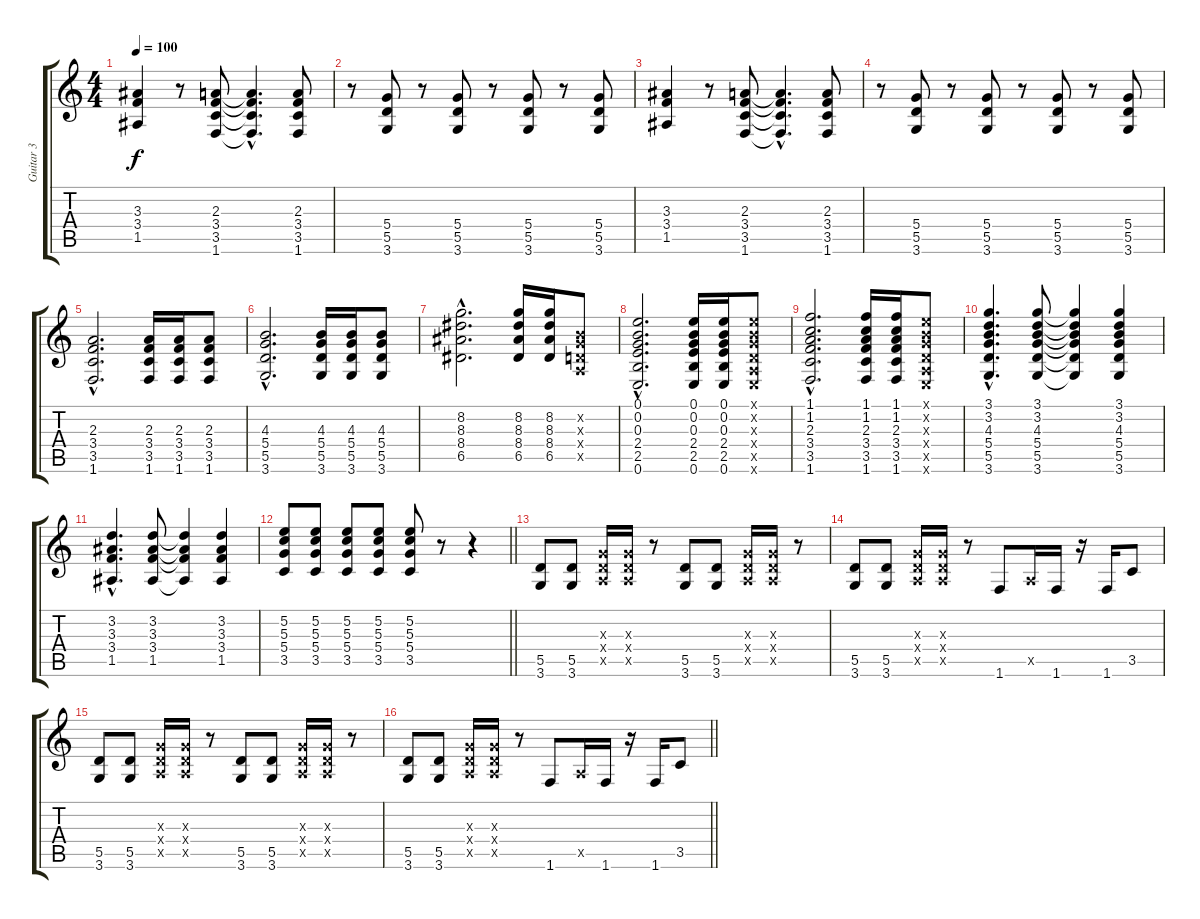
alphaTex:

\track ("Guitar 3" "Guitar 3") {instrument overdrivenguitar}
\staff {score tabs}
\tuning (E4 B3 G3 D3 A2 E2) {hide}
\ts (4 4)
\tempo 100
\clef g2
\ks c
(3.3 3.4 1.5).4{dy f} r.8 (2.3 3.4 3.5 1.6).8 (2.3{hac t} 3.4{hac t} 3.5{hac t} 1.6{hac t}).4{d} (2.3 3.4 3.5 1.6).8 |
r.8 (5.4 5.5 3.6).8 r.8 (5.4 5.5 3.6).8 r.8 (5.4 5.5 3.6).8 r.8 (5.4 5.5 3.6).8 |
(3.3 3.4 1.5).4 r.8 (2.3 3.4 3.5 1.6).8 (2.3{hac t} 3.4{hac t} 3.5{hac t} 1.6{hac t}).4{d} (2.3 3.4 3.5 1.6).8 |
r.8 (5.4 5.5 3.6).8 r.8 (5.4 5.5 3.6).8 r.8 (5.4 5.5 3.6).8 r.8 (5.4 5.5 3.6).8 |
(2.3{hac} 3.4{hac} 3.5{hac} 1.6{hac}).2{d} (2.3 3.4 3.5 1.6).16 (2.3 3.4 3.5 1.6).16 (2.3 3.4 3.5 1.6).8 |
(4.3{hac} 5.4{hac} 5.5{hac} 3.6{hac}).2{d} (4.3 5.4 5.5 3.6).16 (4.3 5.4 5.5 3.6).16 (4.3 5.4 5.5 3.6).8 |
(8.2{hac} 8.3{hac} 8.4{hac} 6.5{hac}).2{d} (8.2 8.3 8.4 6.5).16 (8.2 8.3 8.4 6.5).16 (0.2{x} 0.3{x} 0.4{x} 0.5{x}).8 |
(0.1{hac} 0.2{hac} 0.3{hac} 2.4{hac} 2.5{hac} 0.6{hac}).2{d} (0.1 0.2 0.3 2.4 2.5 0.6).16 (0.1 0.2 0.3 2.4 2.5 0.6).16 (0.1{x} 0.2{x} 0.3{x} 0.4{x} 0.5{x} 0.6{x}).8 |
(1.1{hac} 1.2{hac} 2.3{hac} 3.4{hac} 3.5{hac} 1.6{hac}).2{d} (1.1 1.2 2.3 3.4 3.5 1.6).16 (1.1 1.2 2.3 3.4 3.5 1.6).16 (0.1{x} 0.2{x} 0.3{x} 0.4{x} 0.5{x} 0.6{x}).8 |
(3.1{hac} 3.2{hac} 4.3{hac} 5.4{hac} 5.5{hac} 3.6{hac}).4{d} (3.1 3.2 4.3 5.4 5.5 3.6).8 (3.1{t} 3.2{t} 4.3{t} 5.4{t} 5.5{t} 3.6{t}).4 (3.1 3.2 4.3 5.4 5.5 3.6).4 |
(3.2{hac} 3.3{hac} 3.4{hac} 1.5{hac}).4{d} (3.2 3.3 3.4 1.5).8 (3.2{t} 3.3{t} 3.4{t} 1.5{t}).4 (3.2 3.3 3.4 1.5).4 |
\barLineRight lightlight
(5.2 5.3 5.4 3.5).8 (5.2 5.3 5.4 3.5).8 (5.2 5.3 5.4 3.5).8 (5.2 5.3 5.4 3.5).8 (5.2 5.3 5.4 3.5).8 r.8 r.4 |
(5.5 3.6).8 (5.5 3.6).8 (0.3{x} 0.4{x} 0.5{x}).16 (0.3{x} 0.4{x} 0.5{x}).16 r.8 (5.5 3.6).8 (5.5 3.6).8 (0.3{x} 0.4{x} 0.5{x}).16 (0.3{x} 0.4{x} 0.5{x}).16 r.8 |
(5.5 3.6).8 (5.5 3.6).8 (0.3{x} 0.4{x} 0.5{x}).16 (0.3{x} 0.4{x} 0.5{x}).16 r.8 1.6.8 0.5{x}.16 1.6.16 r.16 1.6.16 3.5.8 |
(5.5 3.6).8 (5.5 3.6).8 (0.3{x} 0.4{x} 0.5{x}).16 (0.3{x} 0.4{x} 0.5{x}).16 r.8 (5.5 3.6).8 (5.5 3.6).8 (0.3{x} 0.4{x} 0.5{x}).16 (0.3{x} 0.4{x} 0.5{x}).16 r.8 |
\barLineRight lightlight
(5.5 3.6).8 (5.5 3.6).8 (0.3{x} 0.4{x} 0.5{x}).16 (0.3{x} 0.4{x} 0.5{x}).16 r.8 1.6.8 0.5{x}.16 1.6.16 r.16 1.6.16 3.5.8
